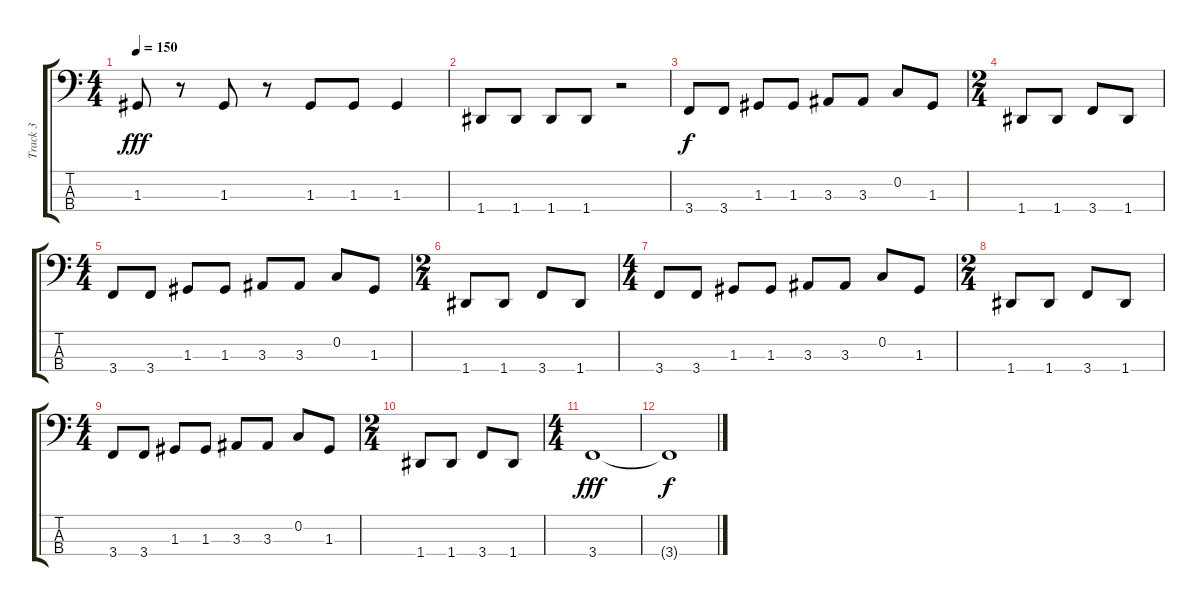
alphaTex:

\track ("Track 3" "Track 3") {instrument electricbassfinger}
\staff {score tabs}
\tuning (F2 C2 G1 D1) {hide}
\ts (4 4)
\tempo 150
\clef f4
\ks c
1.3.8{dy fff} r.8 1.3.8 r.8 1.3.8 1.3.8 1.3.4 |
1.4.8 1.4.8 1.4.8 1.4.8 r.2 |
3.4.8{dy f} 3.4.8 1.3.8 1.3.8 3.3.8 3.3.8 0.2.8 1.3.8 |
\ts (2 4)
1.4.8 1.4.8 3.4.8 1.4.8 |
\ts (4 4)
3.4.8 3.4.8 1.3.8 1.3.8 3.3.8 3.3.8 0.2.8 1.3.8 |
\ts (2 4)
1.4.8 1.4.8 3.4.8 1.4.8 |
\ts (4 4)
3.4.8 3.4.8 1.3.8 1.3.8 3.3.8 3.3.8 0.2.8 1.3.8 |
\ts (2 4)
1.4.8 1.4.8 3.4.8 1.4.8 |
\ts (4 4)
3.4.8 3.4.8 1.3.8 1.3.8 3.3.8 3.3.8 0.2.8 1.3.8 |
\ts (2 4)
1.4.8 1.4.8 3.4.8 1.4.8 |
\ts (4 4)
3.4.1{dy fff} |
3.4{t}.1{dy f}
